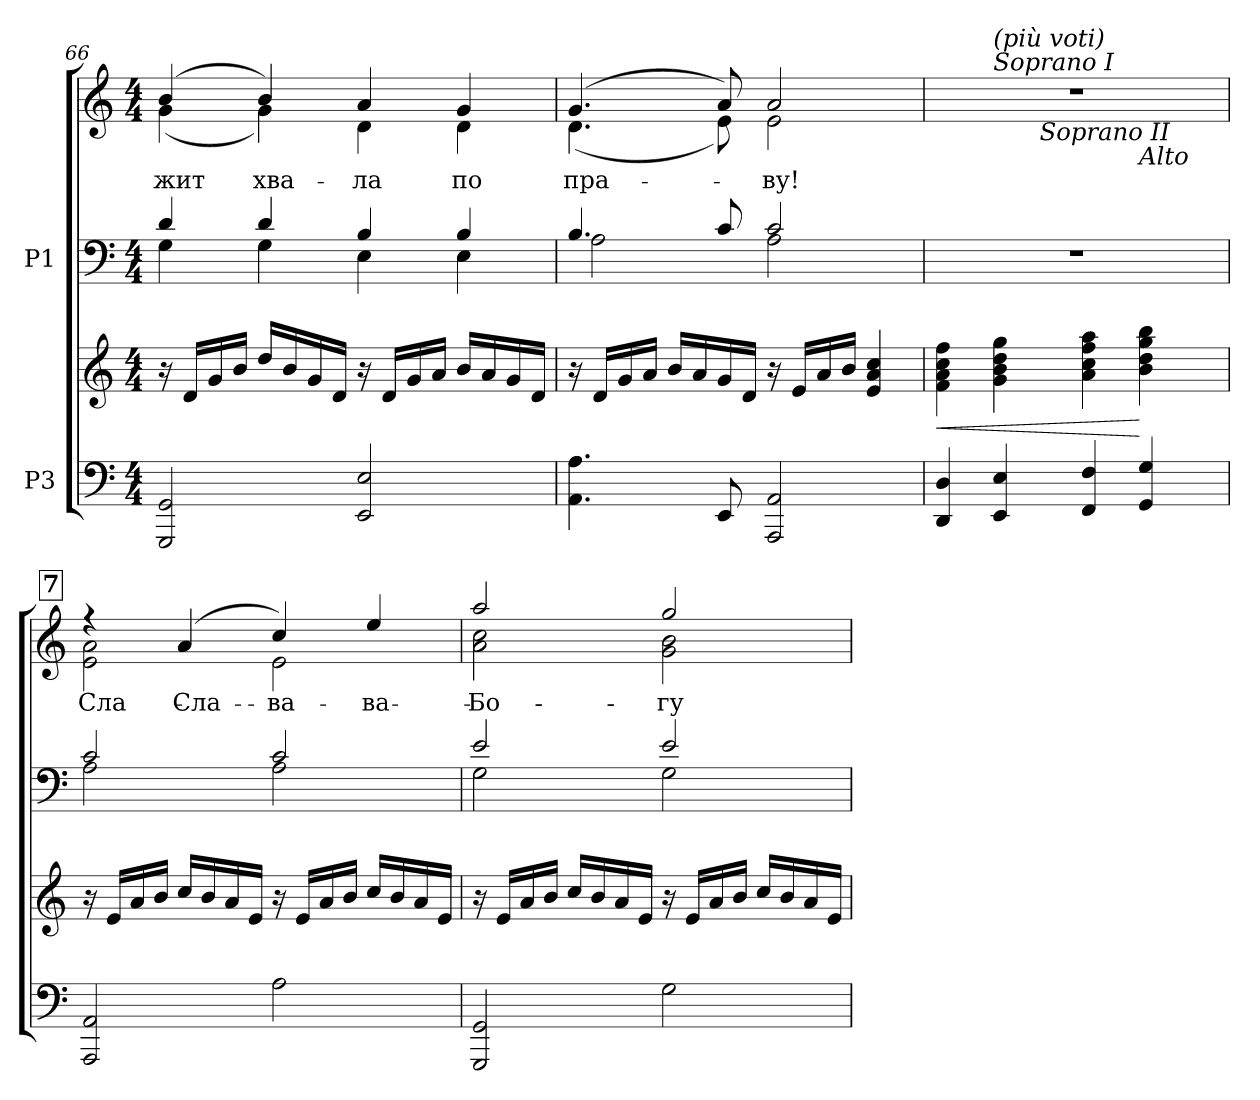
**kern	**kern	**dynam	**kern	**kern	**text
*part2	*part2	*part2	*part1	*part1	*part1
*staff4	*staff3	*staff3/4	*staff2	*staff1	*staff1
*I"P3	*	*	*I"P1	*	*
*clefF4	*clefG2	*	*clefF4	*clefG2	*
*k[]	*k[]	*	*k[]	*k[]	*
*C:	*C:	*	*C:	*C:	*
*M4/4	*M4/4	*	*M4/4	*M4/4	*
=66	=66	=66	=66	=66	=66
*	*	*	*^	*	*
!	!	!	!	!	!	!LO:LY:b:color=#000000
*	*	*	*	*	*^	*
2GGGi/ 2GGi	16r	.	4di/	4Gi\	(4bi/	(4gi\	-жит
.	16di/LL	.	.	.	.	.	.
.	16gi/	.	.	.	.	.	.
.	16bi/JJ	.	.	.	.	.	.
!	!	!	!	!	!	!	!LO:LY:b:color=#000000
.	16ddi/LL	.	4di/	4Gi\	4bi/)	4gi\)	хва-
.	16bi/	.	.	.	.	.	.
.	16gi/	.	.	.	.	.	.
.	16di/JJ	.	.	.	.	.	.
!	!	!	!	!	!	!	!LO:LY:b:color=#000000
2EEi/ 2Ei	16r	.	4Bi/	4Ei\	4ai/	4di\	-ла
.	16di/LL	.	.	.	.	.	.
.	16gi/	.	.	.	.	.	.
.	16ai/JJ	.	.	.	.	.	.
!	!	!	!	!	!	!	!LO:LY:b:color=#000000
.	16bi/LL	.	4Bi/	4Ei\	4gi/	4di\	по
.	16ai/	.	.	.	.	.	.
.	16gi/	.	.	.	.	.	.
.	16di/JJ	.	.	.	.	.	.
!!LO:LB:g=z	!!
=67	=67	=67	=67	=67	=67	=67	=67
!	!	!	!	!	!	!	!LO:LY:b:color=#000000
4.AAi\ 4.Ai	16r	.	4.Bi/	2Ai\	(4.gi/	(4.di\	пра-
.	16di/LL	.	.	.	.	.	.
.	16gi/	.	.	.	.	.	.
.	16ai/JJ	.	.	.	.	.	.
.	16bi/LL	.	.	.	.	.	.
.	16ai/	.	.	.	.	.	.
8EEi/	16gi/	.	8ci/	.	8ai/)	8ei\)	.
.	16di/JJ	.	.	.	.	.	.
!	!	!	!	!	!	!	!LO:LY:b:color=#000000
2AAAi/ 2AAi	16r	.	2ci/	2Ai\	2ai/	2ei\	-ву!
.	16ei/LL	.	.	.	.	.	.
.	16ai/	.	.	.	.	.	.
.	16bi/JJ	.	.	.	.	.	.
.	4ei/ 4ai 4cci	.	.	.	.	.	.
*	*	*	*v	*v	*	*	*
*	*	*	*	*v	*v	*
=68	=68	=68	=68	=68	=68
!	!	!LO:HP:b	!	!	!
*	*	*	*	*^	*
*	*	*	*	*	*^	*
*	*	*	*	*	*	*^	*
4DDi/ 4Di	4fi\ 4ai 4cci 4ffi	<	1r	1r	4ryy	4ryy	2.ryy	.
!	!	!	!	!	!LO:TX:a:i:t=Soprano I	!	!	!
!	!	!	!	!	!LO:TX:i:t=(più voti)	!	!	!
4EEi/ 4Ei	4gi\ 4bi 4ddi 4ggi	.	.	.	2.ryy	16ryy	.	.
.	.	.	.	.	.	32ryy	.	.
.	.	.	.	.	.	256.ryy	.	.
!	!	!	!	!	!	!LO:TX:b:i:t=Soprano II	!	!
.	.	.	.	.	.	2ryy	.	.
4FFi/ 4Fi	4ai\ 4cci 4ffi 4aai	.	.	.	.	.	.	.
!	!	!	!	!	!	!	!LO:TX:b:i:t=Alto	!
4GGi/ 4Gi	4bi\ 4ddi 4ggi 4bbi	[	.	.	.	.	4ryy	.
.	.	.	.	.	.	8ryy	.	.
.	.	.	.	.	.	64ryy	.	.
.	.	.	.	.	.	128ryy	.	.
.	.	.	.	.	.	512ryy	.	.
*	*	*	*	*	*v	*v	*v	*
!!LO:REH:place=s1:color=#000000:enc=box:fs=15.7124:t=7
=69	=69	=69	=69	=69	=69	=69
*	*	*	*^	*	*	*
*	*	*	*	*	*^	*^	*
!	!	!	!	!	!	!	!	!	!LO:LY:b:color=#000000
*	*	*	*	*	*	*v	*v	*v	*
2AAAi/ 2AAi	16r	.	2ci/	2Ai\	4r	2ei\ 2ai	Сла-
.	16ei/LL	.	.	.	.	.	.
.	16ai/	.	.	.	.	.	.
.	16bi/JJ	.	.	.	.	.	.
!	!	!	!	!	!	!	!LO:LY:a:color=#000000
.	16cci/LL	.	.	.	(4ai/	.	Сла-
.	16bi/	.	.	.	.	.	.
.	16ai/	.	.	.	.	.	.
.	16ei/JJ	.	.	.	.	.	.
!	!	!	!	!	!	!	!LO:LY:b:color=#000000
2Ai\	16r	.	2ci/	2Ai\	4cci/)	2ei\	-ва
.	16ei/LL	.	.	.	.	.	.
.	16ai/	.	.	.	.	.	.
.	16bi/JJ	.	.	.	.	.	.
!	!	!	!	!	!	!	!LO:LY:a:color=#000000
.	16cci/LL	.	.	.	4eei/	.	-ва
.	16bi/	.	.	.	.	.	.
.	16ai/	.	.	.	.	.	.
.	16ei/JJ	.	.	.	.	.	.
=70	=70	=70	=70	=70	=70	=70	=70
!	!	!	!	!	!	!	!LO:LY:a:color=#000000
!	!	!	!	!	!	!	!LO:LY:b:color=#000000
2GGGi/ 2GGi	16r	.	2ei/	2Gi\	2aai/	2ai\ 2cci	Бо-
.	16ei/LL	.	.	.	.	.	.
.	16ai/	.	.	.	.	.	.
.	16bi/JJ	.	.	.	.	.	.
.	16cci/LL	.	.	.	.	.	.
.	16bi/	.	.	.	.	.	.
.	16ai/	.	.	.	.	.	.
.	16ei/JJ	.	.	.	.	.	.
!	!	!	!	!	!	!	!LO:LY:a:color=#000000
!	!	!	!	!	!	!	!LO:LY:b:color=#000000
2Gi\	16r	.	2ei/	2Gi\	2ggi/	2gi\ 2bi	-гу
.	16ei/LL	.	.	.	.	.	.
.	16ai/	.	.	.	.	.	.
.	16bi/JJ	.	.	.	.	.	.
.	16cci/LL	.	.	.	.	.	.
.	16bi/	.	.	.	.	.	.
.	16ai/	.	.	.	.	.	.
.	16ei/JJ	.	.	.	.	.	.
*	*	*	*v	*v	*	*	*
*	*	*	*	*v	*v	*
=	=	=	=	=	=
*-	*-	*-	*-	*-	*-
